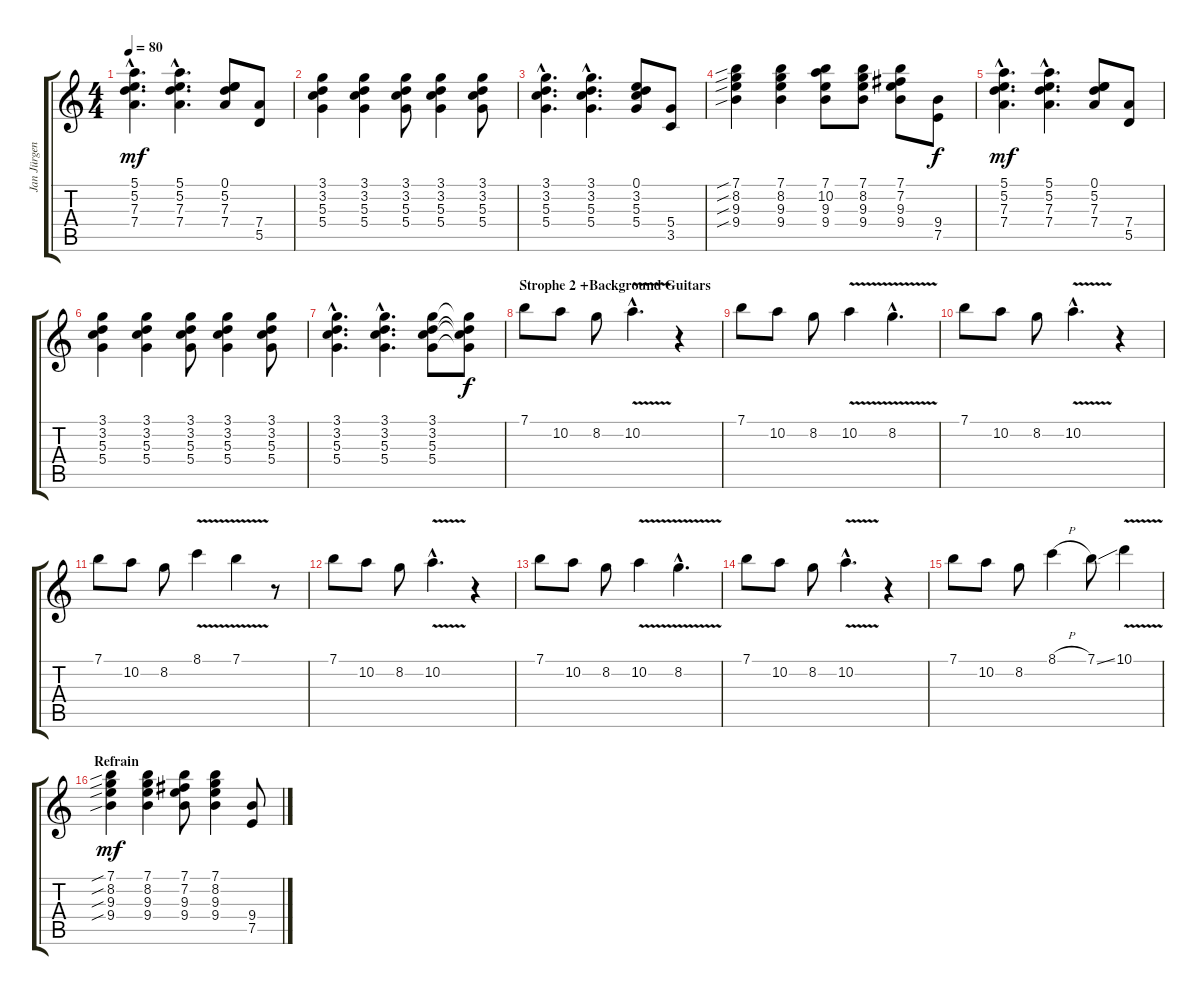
\track ("Jan Jürgensen" "Jan Jürgen") {instrument electricguitarclean}
\staff {score tabs}
\tuning (E4 B3 G3 D3 A2 E2) {hide}
\ts (4 4)
\tempo 80
\clef g2
\ks c
(5.1{hac} 5.2{hac} 7.3{hac} 7.4{hac}).4{d dy mf} (5.1{hac} 5.2{hac} 7.3{hac} 7.4{hac}).4{d} (0.1 5.2 7.3 7.4).8 (7.4 5.5).8 |
(3.1 3.2 5.3 5.4).4 (3.1 3.2 5.3 5.4).4 (3.1 3.2 5.3 5.4).8 (3.1 3.2 5.3 5.4).4 (3.1 3.2 5.3 5.4).8 |
(3.1{hac} 3.2{hac} 5.3{hac} 5.4{hac}).4{d} (3.1{hac} 3.2{hac} 5.3{hac} 5.4{hac}).4{d} (0.1 3.2 5.3 5.4).8 (5.4 3.5).8 |
(7.1{sib} 8.2{sib} 9.3{sib} 9.4{sib}).4 (7.1 8.2 9.3 9.4).4 (7.1 10.2 9.3 9.4).8 (7.1 8.2 9.3 9.4).8 (7.1 7.2 9.3 9.4).8 (9.4 7.5).8{dy f} |
(5.1{hac} 5.2{hac} 7.3{hac} 7.4{hac}).4{d dy mf} (5.1{hac} 5.2{hac} 7.3{hac} 7.4{hac}).4{d} (0.1 5.2 7.3 7.4).8 (7.4 5.5).8 |
(3.1 3.2 5.3 5.4).4 (3.1 3.2 5.3 5.4).4 (3.1 3.2 5.3 5.4).8 (3.1 3.2 5.3 5.4).4 (3.1 3.2 5.3 5.4).8 |
(3.1{hac} 3.2{hac} 5.3{hac} 5.4{hac}).4{d} (3.1{hac} 3.2{hac} 5.3{hac} 5.4{hac}).4{d} (3.1 3.2 5.3 5.4).8 (3.1{t} 3.2{t} 5.3{t} 5.4{t}).8{dy f} |
\section ("" "Strophe 2 +Background Guitars")
7.1.8{volume 12 balance 4} 10.2.8 8.2.8 10.2{v hac}.4{d} r.4 |
7.1.8 10.2.8 8.2.8 10.2{v}.4 8.2{v hac}.4{d} |
7.1.8 10.2.8 8.2.8 10.2{v hac}.4{d} r.4 |
7.1.8 10.2.8 8.2.8 8.1{v}.4 7.1{v}.4 r.8 |
7.1.8 10.2.8 8.2.8 10.2{v hac}.4{d} r.4 |
7.1.8 10.2.8 8.2.8 10.2{v}.4 8.2{v hac}.4{d} |
7.1.8 10.2.8 8.2.8 10.2{v hac}.4{d} r.4 |
7.1.8 10.2.8 8.2.8 8.1{h}.4{volume 16 balance 4} 7.1{ss}.8 10.1{v}.4 |
\section ("" "Refrain")
(7.1{sib} 8.2{sib} 9.3{sib} 9.4{sib}).4{dy mf volume 12} (7.1 8.2 9.3 9.4).4 (7.1 7.2 9.3 9.4).8 (7.1 8.2 9.3 9.4).4 (9.4 7.5).8
